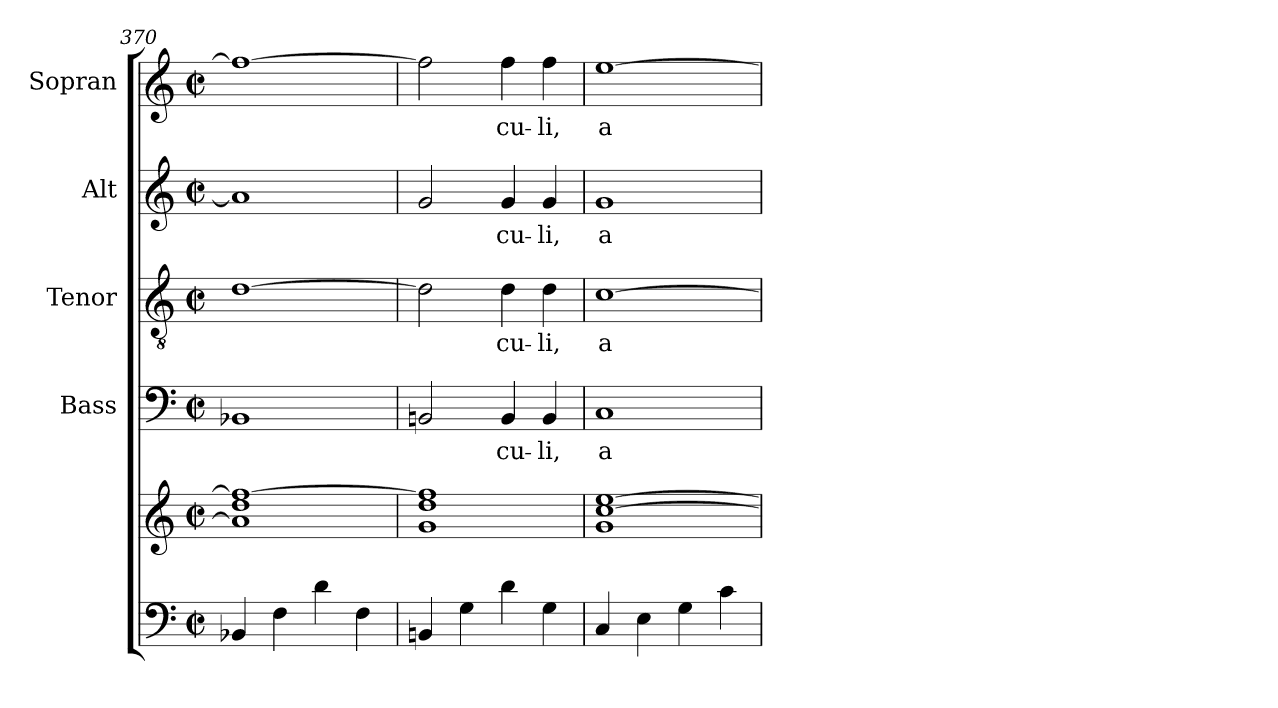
**kern	**kern	**kern	**text	**kern	**text	**kern	**text	**kern	**text
*part5	*part5	*part4	*part4	*part3	*part3	*part2	*part2	*part1	*part1
*staff6	*staff5	*staff4	*staff4	*staff3	*staff3	*staff2	*staff2	*staff1	*staff1
*	*	*I"Bass	*	*I"Tenor	*	*I"Alt	*	*I"Sopran	*
*	*	*I'B.	*	*I'T.	*	*I'A.	*	*I'S.	*
*clefF4	*clefG2	*clefF4	*	*clefGv2	*	*clefG2	*	*clefG2	*
*k[]	*k[]	*k[]	*	*k[]	*	*k[]	*	*k[]	*
*C:	*C:	*C:	*	*C:	*	*C:	*	*C:	*
*M2/2	*M2/2	*M2/2	*	*M2/2	*	*M2/2	*	*M2/2	*
*met(c|)	*met(c|)	*met(c|)	*	*met(c|)	*	*met(c|)	*	*met(c|)	*
=370	=370	=370	=370	=370	=370	=370	=370	=370	=370
4BB-X/	1a-] 1dd 1ff_	1BB-X	.	[1d	.	1a-]	.	1ff_	.
4F\	.	.	.	.	.	.	.	.	.
4d\	.	.	.	.	.	.	.	.	.
4F\	.	.	.	.	.	.	.	.	.
=371	=371	=371	=371	=371	=371	=371	=371	=371	=371
4BBn/	1g 1dd 1ff]	2BBn/	.	2d\]	.	2g/	.	2ff\]	.
4G\	.	.	.	.	.	.	.	.	.
!	!	!	!LO:LY:b	!	!LO:LY:b	!	!LO:LY:b	!	!LO:LY:b
4d\	.	4BB/	-cu-	4d\	-cu-	4g/	-cu-	4ff\	-cu-
!	!	!	!LO:LY:b	!	!LO:LY:b	!	!LO:LY:b	!	!LO:LY:b
4G\	.	4BB/	-li,	4d\	-li,	4g/	-li,	4ff\	-li,
=372	=372	=372	=372	=372	=372	=372	=372	=372	=372
*	*^	*	*	*	*	*	*	*	*
!	!	!	!	!LO:LY:b	!	!LO:LY:b	!	!LO:LY:b	!	!LO:LY:b
4C/	[>1cc [>1ee	1g	1C	a-	[1c	a-	1g	a-	[1ee	a-
4E\	.	.	.	.	.	.	.	.	.	.
4G\	.	.	.	.	.	.	.	.	.	.
4c\	.	.	.	.	.	.	.	.	.	.
*	*v	*v	*	*	*	*	*	*	*	*
=	=	=	=	=	=	=	=	=	=
*-	*-	*-	*-	*-	*-	*-	*-	*-	*-
